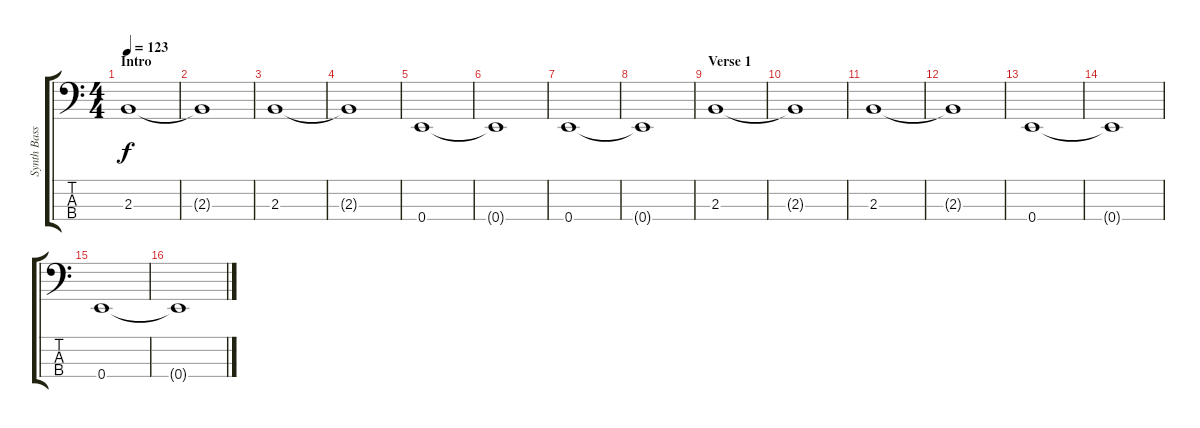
\track ("Synth Bass" "Synth Bass") {instrument synthbass2}
\staff {score tabs}
\tuning (G2 D2 A1 E1) {hide}
\ts (4 4)
\section ("" "Intro")
\tempo 123
\clef f4
\ks c
2.3.1{dy f instrument synthbass2} |
2.3{t}.1 |
2.3.1 |
2.3{t}.1 |
0.4.1 |
0.4{t}.1 |
0.4.1 |
0.4{t}.1 |
\section ("" "Verse 1")
2.3.1 |
2.3{t}.1 |
2.3.1 |
2.3{t}.1 |
0.4.1 |
0.4{t}.1 |
0.4.1 |
0.4{t}.1
